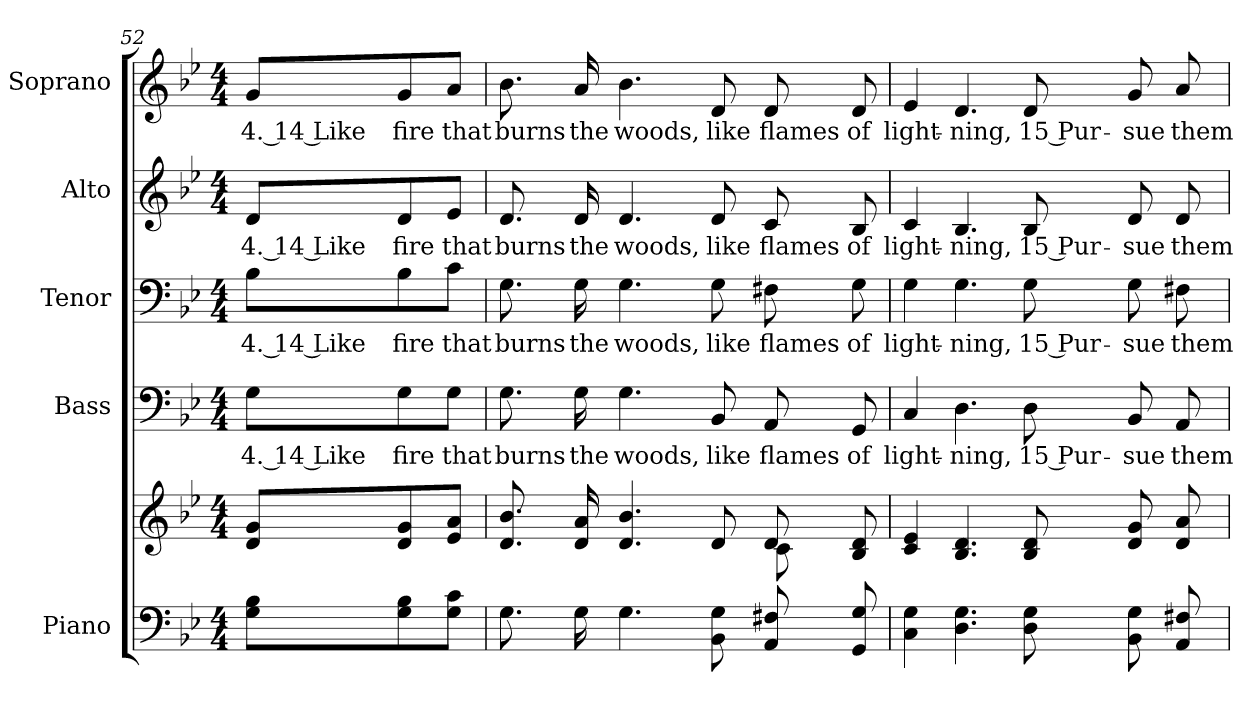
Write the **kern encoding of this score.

**kern	**kern	**kern	**text	**kern	**text	**kern	**text	**kern	**text
*part5	*part5	*part4	*part4	*part3	*part3	*part2	*part2	*part1	*part1
*staff6	*staff5	*staff4	*staff4	*staff3	*staff3	*staff2	*staff2	*staff1	*staff1
*I"Piano	*	*I"Bass	*	*I"Tenor	*	*I"Alto	*	*I"Soprano	*
*I'Pno.	*	*I'B.	*	*I'T.	*	*I'A.	*	*I'S.	*
*clefF4	*clefG2	*clefF4	*	*clefF4	*	*clefG2	*	*clefG2	*
*k[b-e-]	*k[b-e-]	*k[b-e-]	*	*k[b-e-]	*	*k[b-e-]	*	*k[b-e-]	*
*B-:	*B-:	*B-:	*	*B-:	*	*B-:	*	*B-:	*
*M4/4	*M4/4	*M4/4	*	*M4/4	*	*M4/4	*	*M4/4	*
=52	=52	=52	=52	=52	=52	=52	=52	=52	=52
!	!	!	!LO:LY:b:color=#000000	!	!	!	!	!	!
!	!	!	!	!	!LO:LY:b:color=#000000	!	!	!	!
!	!	!	!	!	!	!	!LO:LY:b:color=#000000	!	!
!	!	!	!	!	!	!	!	!	!LO:LY:b:color=#000000
8Gi\ 8B-iL	8di/ 8giL	8Gi\L	4. 14 Like	8B-i\L	4. 14 Like	8di/L	4. 14 Like	8gi/L	4. 14 Like
!	!	!	!LO:LY:b:color=#000000	!	!	!	!	!	!
!	!	!	!	!	!LO:LY:b:color=#000000	!	!	!	!
!	!	!	!	!	!	!	!LO:LY:b:color=#000000	!	!
!	!	!	!	!	!	!	!	!	!LO:LY:b:color=#000000
8Gi\ 8B-i	8di/ 8gi	8Gi\	fire	8B-i\	fire	8di/	fire	8gi/	fire
!	!	!	!LO:LY:b:color=#000000	!	!	!	!	!	!
!	!	!	!	!	!LO:LY:b:color=#000000	!	!	!	!
!	!	!	!	!	!	!	!LO:LY:b:color=#000000	!	!
!	!	!	!	!	!	!	!	!	!LO:LY:b:color=#000000
8Gi\ 8ciJ	8e-i/ 8aiJ	8Gi\J	that	8ci\J	that	8e-i/J	that	8ai/J	that
=53	=53	=53	=53	=53	=53	=53	=53	=53	=53
*	*^	*	*	*	*	*	*	*	*
!	!	!	!	!LO:LY:b:color=#000000	!	!	!	!	!	!
!	!	!	!	!	!	!LO:LY:b:color=#000000	!	!	!	!
!	!	!	!	!	!	!	!	!LO:LY:b:color=#000000	!	!
!	!	!	!	!	!	!	!	!	!	!LO:LY:b:color=#000000
8.Gi\	8.di/ 8.b-i	2ryy	8.Gi\	burns	8.Gi\	burns	8.di/	burns	8.b-i\	burns
!	!	!	!	!LO:LY:b:color=#000000	!	!	!	!	!	!
!	!	!	!	!	!	!LO:LY:b:color=#000000	!	!	!	!
!	!	!	!	!	!	!	!	!LO:LY:b:color=#000000	!	!
!	!	!	!	!	!	!	!	!	!	!LO:LY:b:color=#000000
16Gi\	16di/ 16ai	.	16Gi\	the	16Gi\	the	16di/	the	16ai/	the
!	!	!	!	!LO:LY:b:color=#000000	!	!	!	!	!	!
!	!	!	!	!	!	!LO:LY:b:color=#000000	!	!	!	!
!	!	!	!	!	!	!	!	!LO:LY:b:color=#000000	!	!
!	!	!	!	!	!	!	!	!	!	!LO:LY:b:color=#000000
4.Gi\	4.di/ 4.b-i	.	4.Gi\	woods,	4.Gi\	woods,	4.di/	woods,	4.b-i\	woods,
.	.	4ryy	.	.	.	.	.	.	.	.
!	!	!	!	!LO:LY:b:color=#000000	!	!	!	!	!	!
!	!	!	!	!	!	!LO:LY:b:color=#000000	!	!	!	!
!	!	!	!	!	!	!	!	!LO:LY:b:color=#000000	!	!
!	!	!	!	!	!	!	!	!	!	!LO:LY:b:color=#000000
8BB-i\ 8Gi	8di/	.	8BB-i/	like	8Gi\	like	8di/	like	8di/	like
!	!	!	!	!LO:LY:b:color=#000000	!	!	!	!	!	!
!	!	!	!	!	!	!LO:LY:b:color=#000000	!	!	!	!
!	!	!	!	!	!	!	!	!LO:LY:b:color=#000000	!	!
!	!	!	!	!	!	!	!	!	!	!LO:LY:b:color=#000000
8AAi/ 8F#Xi	8di/	8ci\	8AAi/	flames	8F#Xi\	flames	8ci/	flames	8di/	flames
!	!	!	!	!LO:LY:b:color=#000000	!	!	!	!	!	!
!	!	!	!	!	!	!LO:LY:b:color=#000000	!	!	!	!
!	!	!	!	!	!	!	!	!LO:LY:b:color=#000000	!	!
!	!	!	!	!	!	!	!	!	!	!LO:LY:b:color=#000000
8GGi/ 8Gi	8B-i/ 8di	8ryy	8GGi/	of	8Gi\	of	8B-i/	of	8di/	of
*	*v	*v	*	*	*	*	*	*	*	*
!!LO:PB:g=z
=54	=54	=54	=54	=54	=54	=54	=54	=54	=54
*	*^	*	*	*	*	*	*	*	*
!	!	!	!	!LO:LY:b:color=#000000	!	!	!	!	!	!
*	*v	*v	*	*	*	*	*	*	*	*
*	*^	*	*	*	*	*	*	*	*
!	!	!	!	!	!	!LO:LY:b:color=#000000	!	!	!	!
*	*v	*v	*	*	*	*	*	*	*	*
*	*^	*	*	*	*	*	*	*	*
!	!	!	!	!	!	!	!	!LO:LY:b:color=#000000	!	!
*	*v	*v	*	*	*	*	*	*	*	*
*	*^	*	*	*	*	*	*	*	*
!	!	!	!	!	!	!	!	!	!	!LO:LY:b:color=#000000
*	*v	*v	*	*	*	*	*	*	*	*
4Ci\ 4Gi	4ci/ 4e-i	4Ci/	light-	4Gi\	light-	4ci/	light-	4e-i/	light-
!	!	!	!LO:LY:b:color=#000000	!	!	!	!	!	!
!	!	!	!	!	!LO:LY:b:color=#000000	!	!	!	!
!	!	!	!	!	!	!	!LO:LY:b:color=#000000	!	!
!	!	!	!	!	!	!	!	!	!LO:LY:b:color=#000000
4.Di\ 4.Gi	4.B-i/ 4.di	4.Di\	-ning,	4.Gi\	-ning,	4.B-i/	-ning,	4.di/	-ning,
!	!	!	!LO:LY:b:color=#000000	!	!	!	!	!	!
!	!	!	!	!	!LO:LY:b:color=#000000	!	!	!	!
!	!	!	!	!	!	!	!LO:LY:b:color=#000000	!	!
!	!	!	!	!	!	!	!	!	!LO:LY:b:color=#000000
8Di\ 8Gi	8B-i/ 8di	8Di\	15 Pur-	8Gi\	15 Pur-	8B-i/	15 Pur-	8di/	15 Pur-
!	!	!	!LO:LY:b:color=#000000	!	!	!	!	!	!
!	!	!	!	!	!LO:LY:b:color=#000000	!	!	!	!
!	!	!	!	!	!	!	!LO:LY:b:color=#000000	!	!
!	!	!	!	!	!	!	!	!	!LO:LY:b:color=#000000
8BB-i\ 8Gi	8di/ 8gi	8BB-i/	-sue	8Gi\	-sue	8di/	-sue	8gi/	-sue
!	!	!	!LO:LY:b:color=#000000	!	!	!	!	!	!
!	!	!	!	!	!LO:LY:b:color=#000000	!	!	!	!
!	!	!	!	!	!	!	!LO:LY:b:color=#000000	!	!
!	!	!	!	!	!	!	!	!	!LO:LY:b:color=#000000
8AAi/ 8F#Xi	8di/ 8ai	8AAi/	them	8F#Xi\	them	8di/	them	8ai/	them
=	=	=	=	=	=	=	=	=	=
*-	*-	*-	*-	*-	*-	*-	*-	*-	*-
